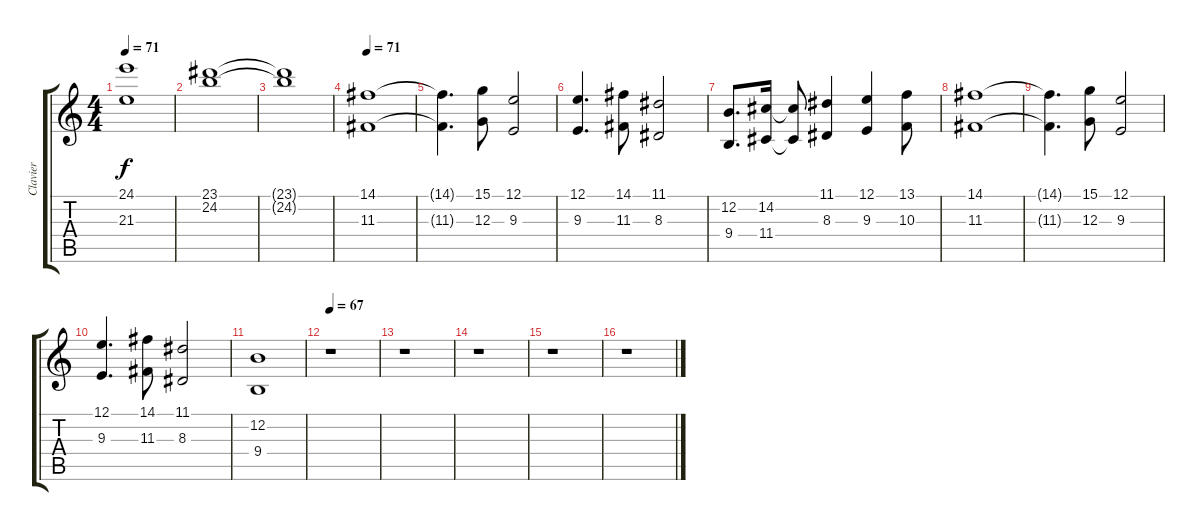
\track ("Clavier" "Clavier") {instrument sopranosax}
\staff {score tabs}
\tuning (E4 B3 G3 D3 A2 E2) {hide}
\ts (4 4)
\tempo 71
\clef g2
\ks c
(24.1 21.3).1{dy f} |
(23.1 24.2).1 |
(23.1{t} 24.2{t}).1 |
\tempo 68
\tempo 71
(14.1 11.3).1{volume 13} |
(14.1{t} 11.3{t}).4{d} (15.1 12.3).8 (12.1 9.3).2 |
(12.1 9.3).4{d} (14.1 11.3).8 (11.1 8.3).2 |
(12.2 9.4).8{d} (14.2 11.4).16 (14.2{t} 11.4{t}).8 (11.1 8.3).4 (12.1 9.3).4 (13.1 10.3).8 |
(14.1 11.3).1 |
(14.1{t} 11.3{t}).4{d} (15.1 12.3).8 (12.1 9.3).2 |
(12.1 9.3).4{d} (14.1 11.3).8 (11.1 8.3).2 |
(12.2 9.4).1{volume 6} |
\tempo 67
r.1 |
r.1 |
r.1 |
r.1 |
r.1
